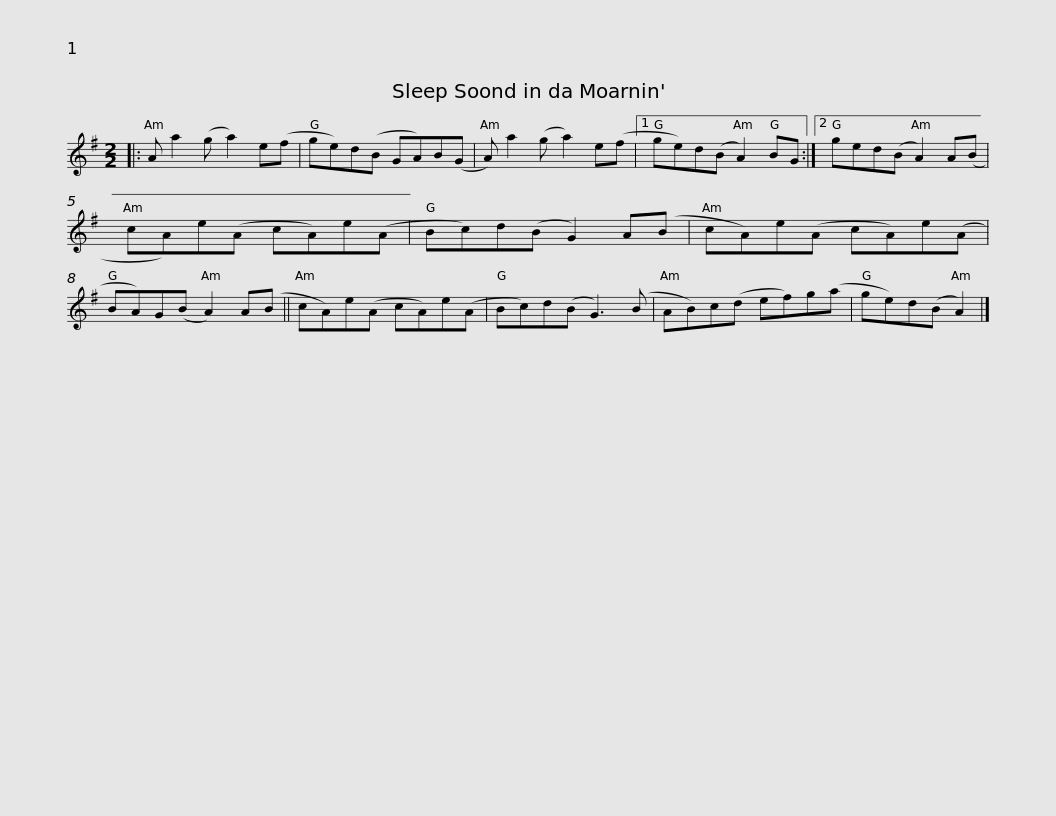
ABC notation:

X:1
L:1/8
M:2/2
I:linebreak $
K:G
V:1 treble
V:1
|: A a2 (g a2) e(f | ge)d(B GA)B(G | A) a2 (g a2) e(f |1 ge)d(B A2) BG :|2 ged(B A2) A(B |$ %5
 cA)e(A cA)e(A | Bc)d(B G2) A(B | cA)e(A cA)e(A | BA)G(B A2) A(B || cA)e(A cA)e(A | %10
 Bc)d(B G3) (B |$ AB)c(d ef)g(a | ge)d(B A2) |] %13
